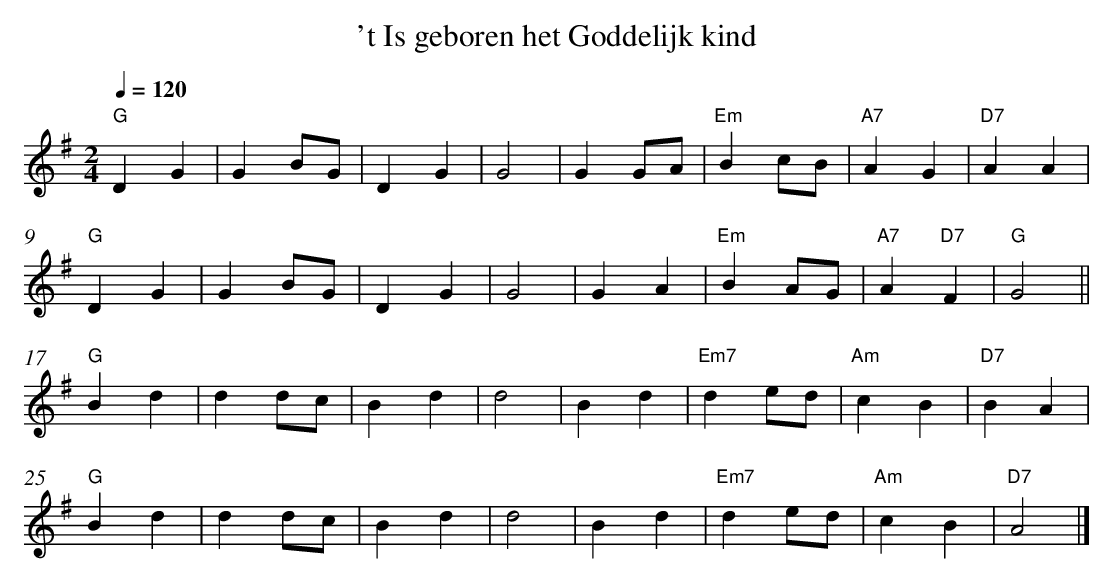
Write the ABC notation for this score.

X:1
T:'t Is geboren het Goddelijk kind
Q:1/4=120
M:2/4
L:1/8
K:G
"G"D2 G2 | G2 BG | D2 G2 | G4 | G2 GA | "Em"B2 cB | "A7"A2 G2 | "D7"A2 A2 |$
"G"D2 G2 | G2 BG | D2 G2 | G4 | G2 A2 | "Em"B2 AG | "A7"A2 "D7"F2 | "G"G4 ||$
"G"B2 d2 | d2 dc | B2 d2 | d4 | B2 d2 | "Em7"d2 ed | "Am"c2 B2 | "D7"B2 A2 |$
"G"B2 d2 | d2 dc | B2 d2 | d4 | B2 d2 | "Em7"d2 ed | "Am"c2 B2 | "D7"A4 |]$
